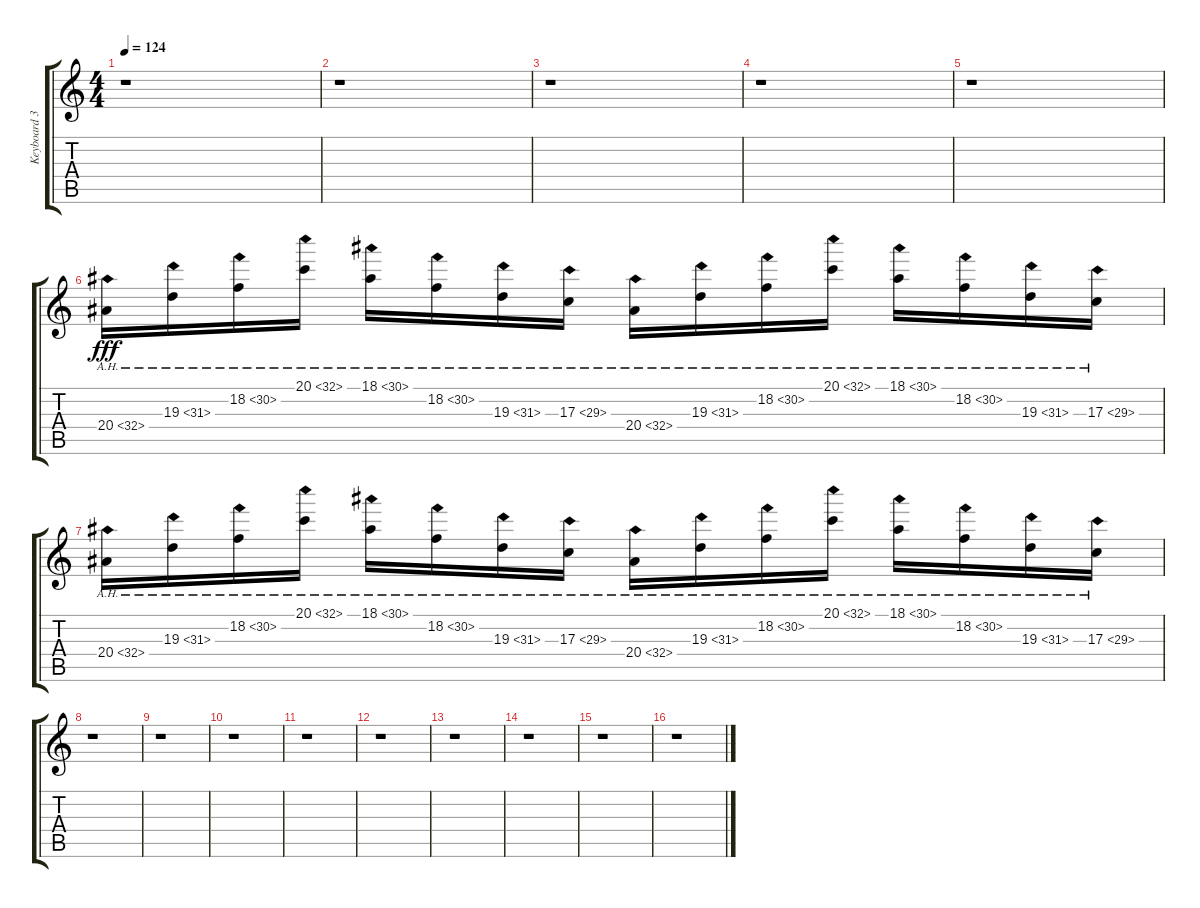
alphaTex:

\track ("Keyboard 3" "Keyboard 3") {instrument pad3polysynth}
\staff {score tabs}
\tuning (E4 B3 G3 D3 A2 E2) {hide}
\ts (4 4)
\tempo 124
\clef g2
\ks c
r.1{dy fff} |
r.1 |
r.1 |
r.1 |
r.1{volume 0} |
20.4{ah 12}.16{volume 10} 19.3{ah 12}.16 18.2{ah 12}.16 20.1{ah 12}.16 18.1{ah 12}.16 18.2{ah 12}.16 19.3{ah 12}.16 17.3{ah 12}.16 20.4{ah 12}.16 19.3{ah 12}.16 18.2{ah 12}.16 20.1{ah 12}.16 18.1{ah 12}.16 18.2{ah 12}.16 19.3{ah 12}.16 17.3{ah 12}.16 |
20.4{ah 12}.16 19.3{ah 12}.16 18.2{ah 12}.16 20.1{ah 12}.16 18.1{ah 12}.16 18.2{ah 12}.16 19.3{ah 12}.16 17.3{ah 12}.16 20.4{ah 12}.16 19.3{ah 12}.16 18.2{ah 12}.16 20.1{ah 12}.16 18.1{ah 12}.16 18.2{ah 12}.16 19.3{ah 12}.16 17.3{ah 12}.16 |
r.1 |
r.1 |
r.1 |
r.1 |
r.1 |
r.1 |
r.1 |
r.1 |
r.1
